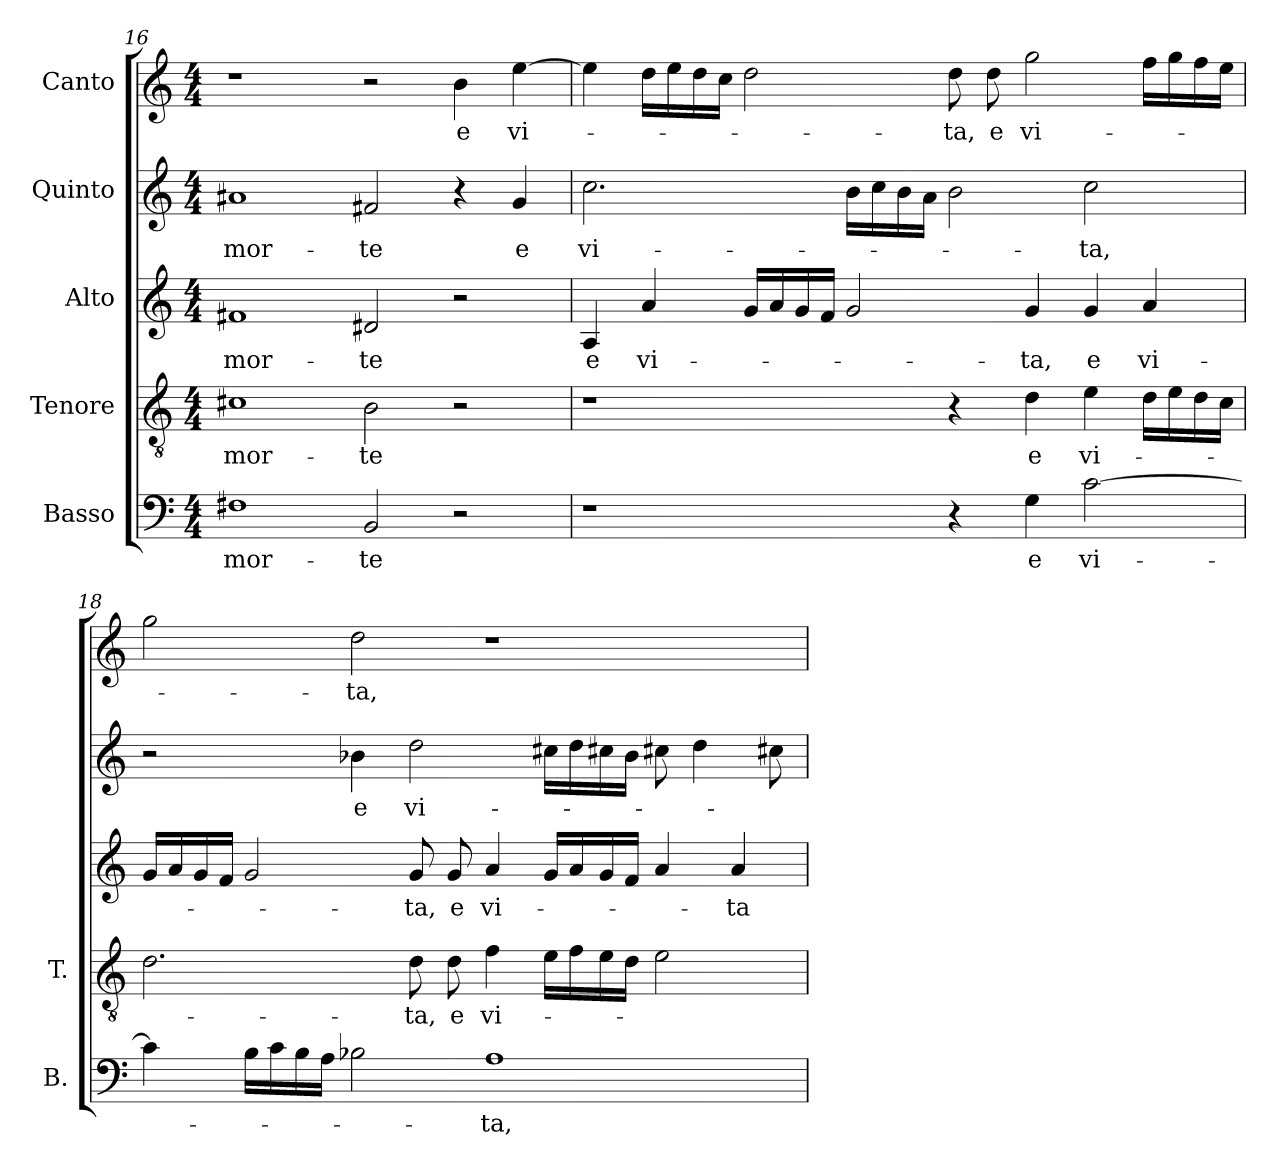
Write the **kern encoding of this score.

**kern	**text	**kern	**text	**kern	**text	**kern	**text	**kern	**text
*part5	*part5	*part4	*part4	*part3	*part3	*part2	*part2	*part1	*part1
*staff5	*staff5	*staff4	*staff4	*staff3	*staff3	*staff2	*staff2	*staff1	*staff1
*I"Basso	*	*I"Tenore	*	*I"Alto	*	*I"Quinto	*	*I"Canto	*
*I'B.	*	*I'T.	*	*	*	*	*	*	*
*clefF4	*	*clefGv2	*	*clefG2	*	*clefG2	*	*clefG2	*
*k[]	*	*k[]	*	*k[]	*	*k[]	*	*k[]	*
*C:	*	*C:	*	*C:	*	*C:	*	*C:	*
*M4/4	*	*M4/4	*	*M4/4	*	*M4/4	*	*M4/4	*
=16	=16	=16	=16	=16	=16	=16	=16	=16	=16
1F#X\	mor-	1c#X\	mor-	1f#X/	mor-	1a#X/	mor-	1r	.
2BB/	-te	2B\	-te	2d#X/	-te	2f#X/	-te	2r	.
2r	.	2r	.	2r	.	4r	.	4b\	e
.	.	.	.	.	.	4g/	e	[4ee\	vi-
=17	=17	=17	=17	=17	=17	=17	=17	=17	=17
1r	.	1r	.	4A/	e	2.cc\	vi-	4ee\]	.
.	.	.	.	4a/	vi-	.	.	16dd\LL	.
.	.	.	.	.	.	.	.	16ee\	.
.	.	.	.	.	.	.	.	16dd\	.
.	.	.	.	.	.	.	.	16cc\JJ	.
.	.	.	.	16g/LL	.	.	.	2dd\	.
.	.	.	.	16a/	.	.	.	.	.
.	.	.	.	16g/	.	.	.	.	.
.	.	.	.	16f/JJ	.	.	.	.	.
.	.	.	.	2g/	.	16b\LL	.	.	.
.	.	.	.	.	.	16cc\	.	.	.
.	.	.	.	.	.	16b\	.	.	.
.	.	.	.	.	.	16a\JJ	.	.	.
4r	.	4r	.	.	.	2b\	.	8dd\	-ta,
.	.	.	.	.	.	.	.	8dd\	e
4G\	e	4d\	e	4g/	-ta,	.	.	2gg\	vi-
[2c\	vi-	4e\	vi-	4g/	e	2cc\	-ta,	.	.
.	.	16d\LL	.	4a/	vi-	.	.	16ff\LL	.
.	.	16e\	.	.	.	.	.	16gg\	.
.	.	16d\	.	.	.	.	.	16ff\	.
.	.	16c\JJ	.	.	.	.	.	16ee\JJ	.
=18	=18	=18	=18	=18	=18	=18	=18	=18	=18
4c\]	.	2.d\	.	16g/LL	.	2r	.	2gg\	.
.	.	.	.	16a/	.	.	.	.	.
.	.	.	.	16g/	.	.	.	.	.
.	.	.	.	16f/JJ	.	.	.	.	.
16B\LL	.	.	.	2g/	.	.	.	.	.
16c\	.	.	.	.	.	.	.	.	.
16B\	.	.	.	.	.	.	.	.	.
16A\JJ	.	.	.	.	.	.	.	.	.
2B-X\	.	.	.	.	.	4b-X\	e	2dd\	-ta,
.	.	8d\	-ta,	8g/	-ta,	2dd\	vi-	.	.
.	.	8d\	e	8g/	e	.	.	.	.
1A\	-ta,	4f\	vi-	4a/	vi-	.	.	1r	.
.	.	16e\LL	.	16g/LL	.	16cc#X\LL	.	.	.
.	.	16f\	.	16a/	.	16dd\	.	.	.
.	.	16e\	.	16g/	.	16cc#X\	.	.	.
.	.	16d\JJ	.	16f/JJ	.	16b-\JJ	.	.	.
.	.	2e\	.	4a/	.	8cc#X\	.	.	.
.	.	.	.	.	.	4dd\	.	.	.
.	.	.	.	4a/	-ta	.	.	.	.
.	.	.	.	.	.	8cc#X\	.	.	.
=	=	=	=	=	=	=	=	=	=
*-	*-	*-	*-	*-	*-	*-	*-	*-	*-
